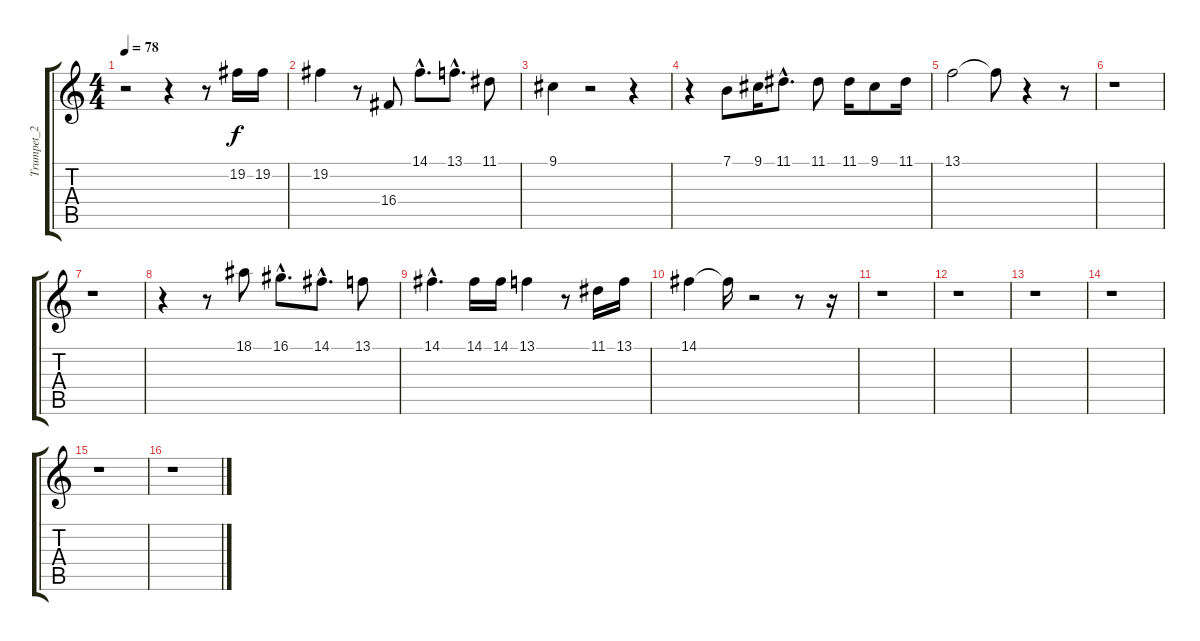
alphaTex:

\track ("Trumpet_2" "Trumpet_2") {instrument trumpet}
\staff {score tabs}
\tuning (E4 B3 G3 D3 A2 E2) {hide}
\ts (4 4)
\tempo 78
\clef g2
\ks c
r.2{dy f} r.4 r.8 19.2.16 19.2.16 |
19.2.4 r.8 16.4.8 14.1{hac}.8{d} 13.1{hac}.8{d} 11.1.8 |
9.1.4 r.2 r.4 |
r.4 7.1.8 9.1.16 11.1{hac}.8{d} 11.1.8 11.1.16 9.1.8 11.1.16 |
13.1.2 13.1{t}.8 r.4 r.8 |
r.1 |
r.1 |
r.4 r.8 18.1.8 16.1{hac}.8{d} 14.1{hac}.8{d} 13.1.8 |
14.1{hac}.4{d} 14.1.16 14.1.16 13.1.4 r.8 11.1.16 13.1.16 |
14.1.4 14.1{t}.16 r.2 r.8 r.16 |
r.1 |
r.1 |
r.1 |
r.1 |
r.1 |
r.1
